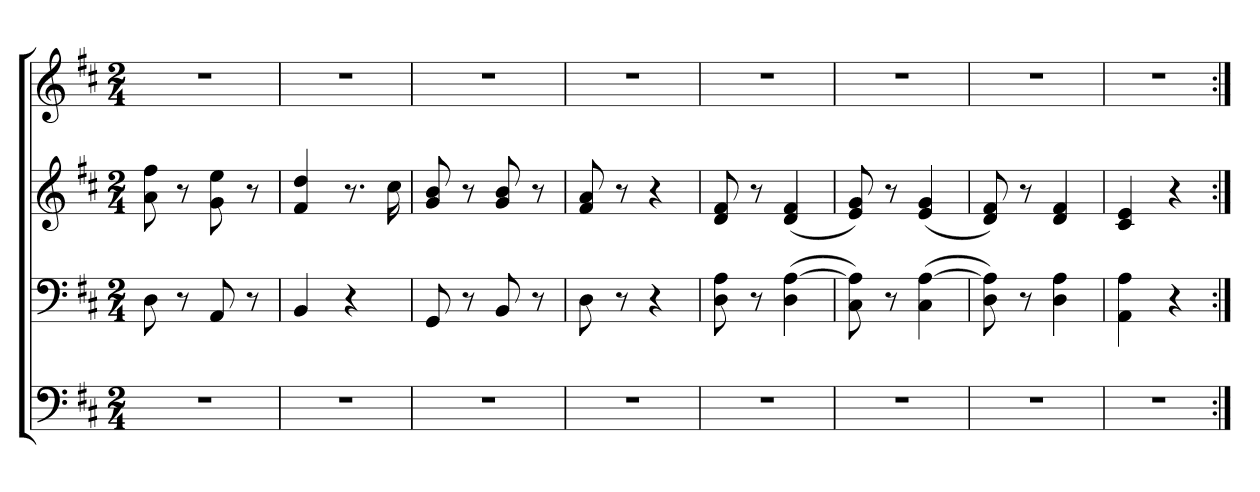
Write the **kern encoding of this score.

**kern	**kern	**kern	**kern
*part4	*part3	*part2	*part1
*staff4	*staff3	*staff2	*staff1
*clefF4	*clefF4	*clefG2	*clefG2
*k[f#c#]	*k[f#c#]	*k[f#c#]	*k[f#c#]
*D:	*D:	*D:	*D:
*M2/4	*M2/4	*M2/4	*M2/4
=	=	=	=
2r	8D	8a 8ff#	2r
.	8r	8r	.
.	8AA	8g 8ee	.
.	8r	8r	.
=1	=1	=1	=1
2r	4BB	4f# 4dd	2r
.	4r	8.r	.
.	.	16cc#	.
=2	=2	=2	=2
2r	8GG	8g 8b	2r
.	8r	8r	.
.	8BB	8g 8b	.
.	8r	8r	.
=3	=3	=3	=3
2r	8D	8f# 8a	2r
.	8r	8r	.
.	4r	4r	.
=4	=4	=4	=4
2r	8D 8A	8d 8f#	2r
.	8r	8r	.
.	(4D [4A	(4d 4f#	.
=5	=5	=5	=5
2r	8C# 8A])	8e 8g)	2r
.	8r	8r	.
.	(4C# [4A	(4e 4g	.
=6	=6	=6	=6
2r	8D 8A])	8d 8f#)	2r
.	8r	8r	.
.	4D 4A	4d 4f#	.
=7	=7	=7	=7
2r	4AA 4A	4c# 4e	2r
.	4r	4r	.
=:|!	=:|!	=:|!	=:|!
*-	*-	*-	*-
